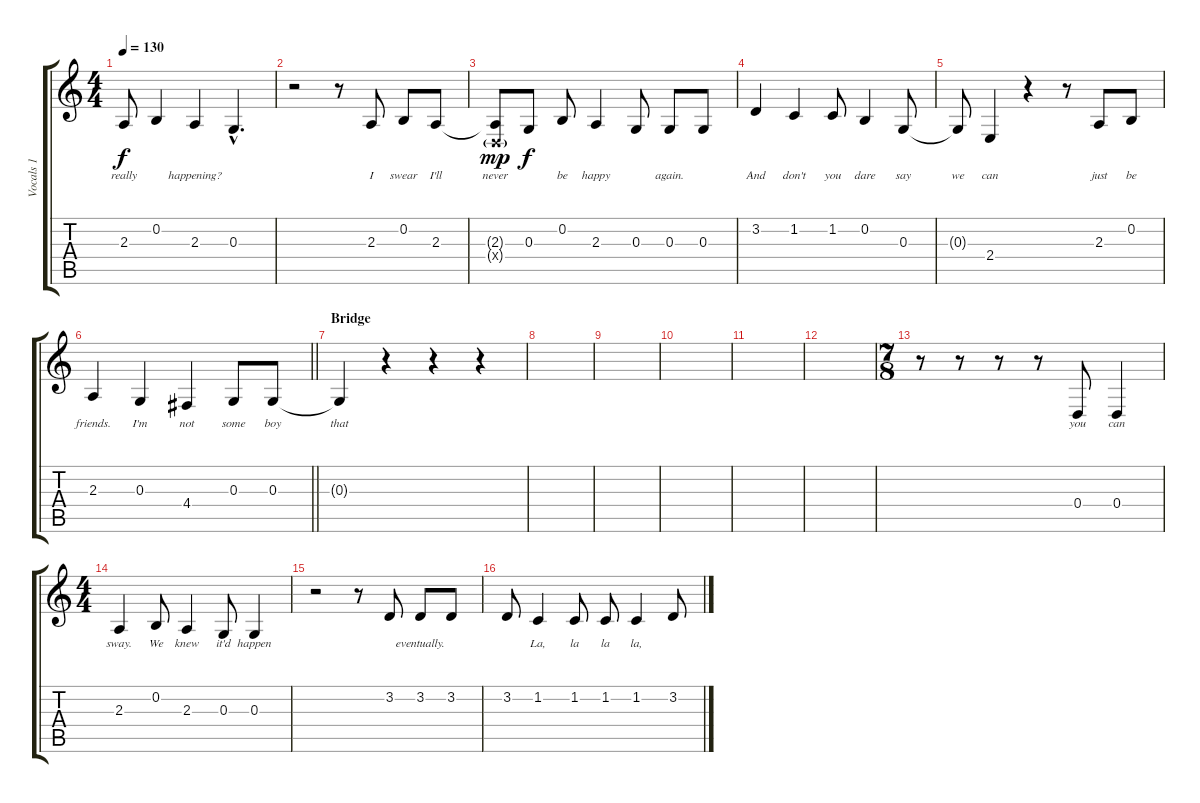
\track ("Vocals 1" "Vocals 1") {instrument tenorsax}
\staff {score tabs}
\tuning (E4 B3 G3 D3 A2 E2) {hide}
\ts (4 4)
\tempo 130
\clef g2
\ks c
2.3{t}.8{lyrics (0 "really") lyrics (1 "") lyrics (2 "") lyrics (3 "") lyrics (4 "") dy f} 0.2.4{lyrics (0 "") lyrics (1 "") lyrics (2 "") lyrics (3 "") lyrics (4 "")} 2.3.4{lyrics (0 "happening?") lyrics (1 "") lyrics (2 "") lyrics (3 "") lyrics (4 "")} 0.3{hac}.4{d lyrics (0 "") lyrics (1 "") lyrics (2 "") lyrics (3 "") lyrics (4 "")} |
r.2 r.8 2.3.8{lyrics (0 "I") lyrics (1 "") lyrics (2 "") lyrics (3 "") lyrics (4 "")} 0.2.8{lyrics (0 "swear") lyrics (1 "") lyrics (2 "") lyrics (3 "") lyrics (4 "")} 2.3.8{lyrics (0 "I'll") lyrics (1 "") lyrics (2 "") lyrics (3 "") lyrics (4 "")} |
(2.3{t} 0.4{g x}).8{lyrics (0 "never") lyrics (1 "") lyrics (2 "") lyrics (3 "") lyrics (4 "") dy mp} 0.3.8{lyrics (0 "") lyrics (1 "") lyrics (2 "") lyrics (3 "") lyrics (4 "") dy f} 0.2.8{lyrics (0 "be") lyrics (1 "") lyrics (2 "") lyrics (3 "") lyrics (4 "")} 2.3.4{lyrics (0 "happy") lyrics (1 "") lyrics (2 "") lyrics (3 "") lyrics (4 "")} 0.3.8{lyrics (0 "") lyrics (1 "") lyrics (2 "") lyrics (3 "") lyrics (4 "")} 0.3.8{lyrics (0 "again.") lyrics (1 "") lyrics (2 "") lyrics (3 "") lyrics (4 "")} 0.3.8{lyrics (0 "") lyrics (1 "") lyrics (2 "") lyrics (3 "") lyrics (4 "")} |
3.2.4{lyrics (0 "And") lyrics (1 "") lyrics (2 "") lyrics (3 "") lyrics (4 "")} 1.2.4{lyrics (0 "don't") lyrics (1 "") lyrics (2 "") lyrics (3 "") lyrics (4 "")} 1.2.8{lyrics (0 "you") lyrics (1 "") lyrics (2 "") lyrics (3 "") lyrics (4 "")} 0.2.4{lyrics (0 "dare") lyrics (1 "") lyrics (2 "") lyrics (3 "") lyrics (4 "")} 0.3.8{lyrics (0 "say") lyrics (1 "") lyrics (2 "") lyrics (3 "") lyrics (4 "")} |
0.3{t}.8{lyrics (0 "we") lyrics (1 "") lyrics (2 "") lyrics (3 "") lyrics (4 "")} 2.4.4{lyrics (0 "can") lyrics (1 "") lyrics (2 "") lyrics (3 "") lyrics (4 "")} r.4 r.8 2.3.8{lyrics (0 "just") lyrics (1 "") lyrics (2 "") lyrics (3 "") lyrics (4 "")} 0.2.8{lyrics (0 "be") lyrics (1 "") lyrics (2 "") lyrics (3 "") lyrics (4 "")} |
\barLineRight lightlight
2.3.4{lyrics (0 "friends.") lyrics (1 "") lyrics (2 "") lyrics (3 "") lyrics (4 "")} 0.3.4{lyrics (0 "I'm") lyrics (1 "") lyrics (2 "") lyrics (3 "") lyrics (4 "")} 4.4.4{lyrics (0 "not") lyrics (1 "") lyrics (2 "") lyrics (3 "") lyrics (4 "")} 0.3.8{lyrics (0 "some") lyrics (1 "") lyrics (2 "") lyrics (3 "") lyrics (4 "")} 0.3.8{lyrics (0 "boy") lyrics (1 "") lyrics (2 "") lyrics (3 "") lyrics (4 "")} |
\section ("" "Bridge")
0.3{t}.4{lyrics (0 "that") lyrics (1 "") lyrics (2 "") lyrics (3 "") lyrics (4 "")} r.4 r.4 r.4 |
|
|
|
|
|
\ts (7 8)
r.8 r.8 r.8 r.8 0.4.8{lyrics (0 "you") lyrics (1 "") lyrics (2 "") lyrics (3 "") lyrics (4 "")} 0.4.4{lyrics (0 "can") lyrics (1 "") lyrics (2 "") lyrics (3 "") lyrics (4 "")} |
\ts (4 4)
2.3.4{lyrics (0 "sway.") lyrics (1 "") lyrics (2 "") lyrics (3 "") lyrics (4 "")} 0.2.8{lyrics (0 "We") lyrics (1 "") lyrics (2 "") lyrics (3 "") lyrics (4 "")} 2.3.4{lyrics (0 "knew") lyrics (1 "") lyrics (2 "") lyrics (3 "") lyrics (4 "")} 0.3.8{lyrics (0 "it'd") lyrics (1 "") lyrics (2 "") lyrics (3 "") lyrics (4 "")} 0.3.4{lyrics (0 "happen") lyrics (1 "") lyrics (2 "") lyrics (3 "") lyrics (4 "")} |
r.2 r.8 3.2.8{lyrics (0 "") lyrics (1 "") lyrics (2 "") lyrics (3 "") lyrics (4 "")} 3.2.8{lyrics (0 "eventually.") lyrics (1 "") lyrics (2 "") lyrics (3 "") lyrics (4 "")} 3.2.8{lyrics (0 "") lyrics (1 "") lyrics (2 "") lyrics (3 "") lyrics (4 "")} |
3.2.8{lyrics (0 "") lyrics (1 "") lyrics (2 "") lyrics (3 "") lyrics (4 "")} 1.2.4{lyrics (0 "La,") lyrics (1 "") lyrics (2 "") lyrics (3 "") lyrics (4 "")} 1.2.8{lyrics (0 "la") lyrics (1 "") lyrics (2 "") lyrics (3 "") lyrics (4 "")} 1.2.8{lyrics (0 "la") lyrics (1 "") lyrics (2 "") lyrics (3 "") lyrics (4 "")} 1.2.4{lyrics (0 "la,") lyrics (1 "") lyrics (2 "") lyrics (3 "") lyrics (4 "")} 3.2.8{lyrics (0 "") lyrics (1 "") lyrics (2 "") lyrics (3 "") lyrics (4 "")}
